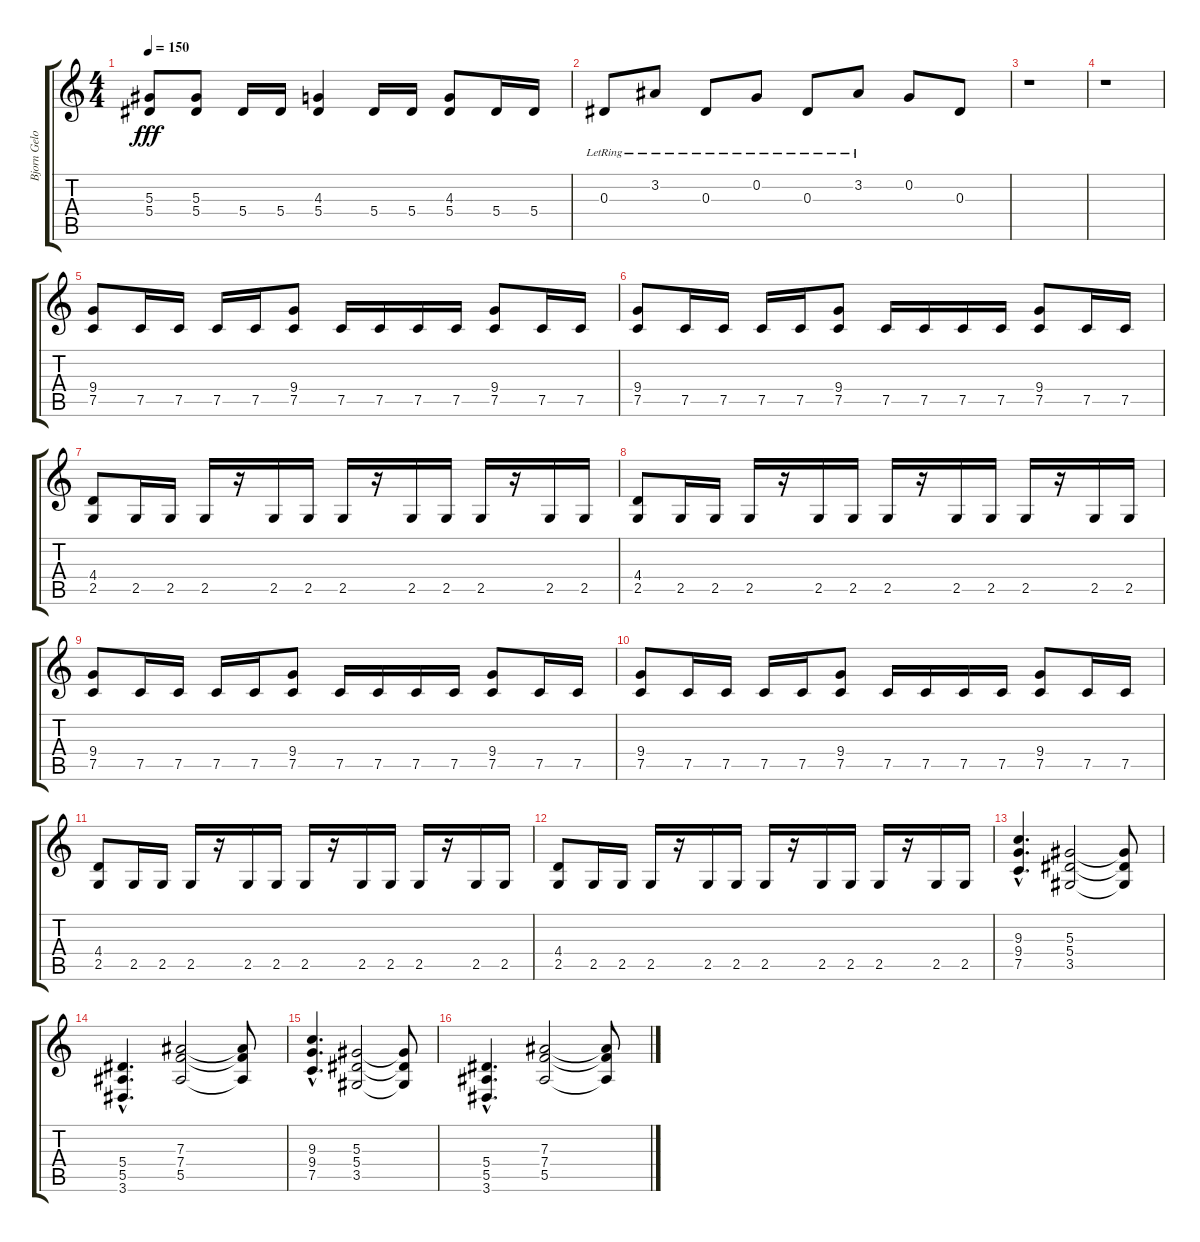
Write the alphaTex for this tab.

\track ("Bjorn Gelotte-Gtr." "Bjorn Gelo") {instrument distortionguitar}
\staff {score tabs}
\tuning (C4 G3 Eb3 Bb2 F2 C2) {hide}
\ts (4 4)
\tempo 150
\clef g2
\ks c
(5.3 5.4).8{dy fff} (5.3 5.4).8 5.4.16 5.4.16 (4.3 5.4).4 5.4.16 5.4.16 (4.3 5.4).8 5.4.16 5.4.16 |
0.3{lr}.8 3.2{lr}.8 0.3{lr}.8 0.2{lr}.8 0.3{lr}.8 3.2{lr}.8 0.2.8 0.3.8 |
r.1 |
r.1 |
(9.4 7.5).8{balance 8} 7.5.16 7.5.16 7.5.16 7.5.16 (9.4 7.5).8 7.5.16 7.5.16 7.5.16 7.5.16 (9.4 7.5).8 7.5.16 7.5.16 |
(9.4 7.5).8 7.5.16 7.5.16 7.5.16 7.5.16 (9.4 7.5).8 7.5.16 7.5.16 7.5.16 7.5.16 (9.4 7.5).8 7.5.16 7.5.16 |
(4.4 2.5).8 2.5.16 2.5.16 2.5.16 r.16 2.5.16 2.5.16 2.5.16 r.16 2.5.16 2.5.16 2.5.16 r.16 2.5.16 2.5.16 |
(4.4 2.5).8 2.5.16 2.5.16 2.5.16 r.16 2.5.16 2.5.16 2.5.16 r.16 2.5.16 2.5.16 2.5.16 r.16 2.5.16 2.5.16 |
(9.4 7.5).8 7.5.16 7.5.16 7.5.16 7.5.16 (9.4 7.5).8 7.5.16 7.5.16 7.5.16 7.5.16 (9.4 7.5).8 7.5.16 7.5.16 |
(9.4 7.5).8 7.5.16 7.5.16 7.5.16 7.5.16 (9.4 7.5).8 7.5.16 7.5.16 7.5.16 7.5.16 (9.4 7.5).8 7.5.16 7.5.16 |
(4.4 2.5).8 2.5.16 2.5.16 2.5.16 r.16 2.5.16 2.5.16 2.5.16 r.16 2.5.16 2.5.16 2.5.16 r.16 2.5.16 2.5.16 |
(4.4 2.5).8 2.5.16 2.5.16 2.5.16 r.16 2.5.16 2.5.16 2.5.16 r.16 2.5.16 2.5.16 2.5.16 r.16 2.5.16 2.5.16 |
(9.3{hac} 9.4{hac} 7.5{hac}).4{d} (5.3 5.4 3.5).2 (5.3{t} 5.4{t} 3.5{t}).8 |
(5.4{hac} 5.5{hac} 3.6{hac}).4{d} (7.3 7.4 5.5).2 (7.3{t} 7.4{t} 5.5{t}).8 |
(9.3{hac} 9.4{hac} 7.5{hac}).4{d} (5.3 5.4 3.5).2 (5.3{t} 5.4{t} 3.5{t}).8 |
(5.4{hac} 5.5{hac} 3.6{hac}).4{d} (7.3 7.4 5.5).2 (7.3{t} 7.4{t} 5.5{t}).8
